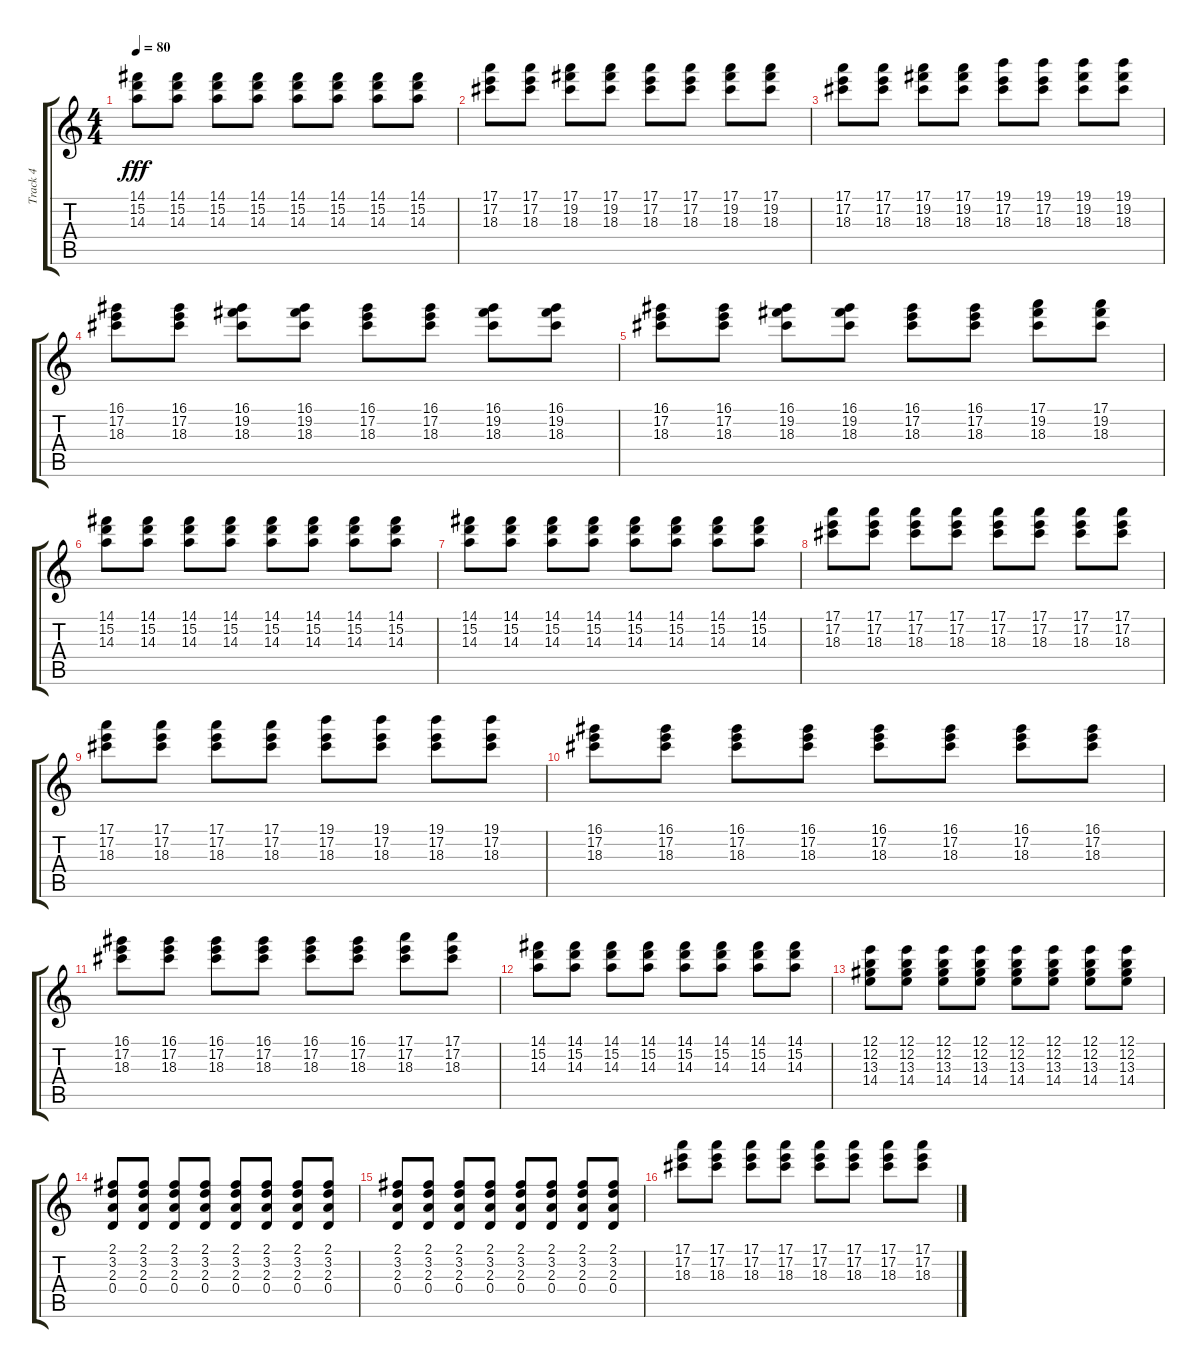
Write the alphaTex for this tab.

\track ("Track 4" "Track 4") {instrument brightacousticpiano}
\staff {score tabs}
\tuning (E5 B4 G4 D4 A3 E3) {hide}
\ts (4 4)
\tempo 80
\clef g2
\ks c
(14.1 15.2 14.3).8{dy fff} (14.1 15.2 14.3).8 (14.1 15.2 14.3).8 (14.1 15.2 14.3).8 (14.1 15.2 14.3).8 (14.1 15.2 14.3).8 (14.1 15.2 14.3).8 (14.1 15.2 14.3).8 |
(17.1 17.2 18.3).8 (17.1 17.2 18.3).8 (17.1 19.2 18.3).8 (17.1 19.2 18.3).8 (17.1 17.2 18.3).8 (17.1 17.2 18.3).8 (17.1 19.2 18.3).8 (17.1 19.2 18.3).8 |
(17.1 17.2 18.3).8 (17.1 17.2 18.3).8 (17.1 19.2 18.3).8 (17.1 19.2 18.3).8 (19.1 17.2 18.3).8 (19.1 17.2 18.3).8 (19.1 19.2 18.3).8 (19.1 19.2 18.3).8 |
(16.1 17.2 18.3).8 (16.1 17.2 18.3).8 (16.1 19.2 18.3).8 (16.1 19.2 18.3).8 (16.1 17.2 18.3).8 (16.1 17.2 18.3).8 (16.1 19.2 18.3).8 (16.1 19.2 18.3).8 |
(16.1 17.2 18.3).8 (16.1 17.2 18.3).8 (16.1 19.2 18.3).8 (16.1 19.2 18.3).8 (16.1 17.2 18.3).8 (16.1 17.2 18.3).8 (17.1 19.2 18.3).8 (17.1 19.2 18.3).8 |
(14.1 15.2 14.3).8 (14.1 15.2 14.3).8 (14.1 15.2 14.3).8 (14.1 15.2 14.3).8 (14.1 15.2 14.3).8 (14.1 15.2 14.3).8 (14.1 15.2 14.3).8 (14.1 15.2 14.3).8 |
(14.1 15.2 14.3).8 (14.1 15.2 14.3).8 (14.1 15.2 14.3).8 (14.1 15.2 14.3).8 (14.1 15.2 14.3).8 (14.1 15.2 14.3).8 (14.1 15.2 14.3).8 (14.1 15.2 14.3).8 |
(17.1 17.2 18.3).8 (17.1 17.2 18.3).8 (17.1 17.2 18.3).8 (17.1 17.2 18.3).8 (17.1 17.2 18.3).8 (17.1 17.2 18.3).8 (17.1 17.2 18.3).8 (17.1 17.2 18.3).8 |
(17.1 17.2 18.3).8 (17.1 17.2 18.3).8 (17.1 17.2 18.3).8 (17.1 17.2 18.3).8 (19.1 17.2 18.3).8 (19.1 17.2 18.3).8 (19.1 17.2 18.3).8 (19.1 17.2 18.3).8 |
(16.1 17.2 18.3).8 (16.1 17.2 18.3).8 (16.1 17.2 18.3).8 (16.1 17.2 18.3).8 (16.1 17.2 18.3).8 (16.1 17.2 18.3).8 (16.1 17.2 18.3).8 (16.1 17.2 18.3).8 |
(16.1 17.2 18.3).8 (16.1 17.2 18.3).8 (16.1 17.2 18.3).8 (16.1 17.2 18.3).8 (16.1 17.2 18.3).8 (16.1 17.2 18.3).8 (17.1 17.2 18.3).8 (17.1 17.2 18.3).8 |
(14.1 15.2 14.3).8 (14.1 15.2 14.3).8 (14.1 15.2 14.3).8 (14.1 15.2 14.3).8 (14.1 15.2 14.3).8 (14.1 15.2 14.3).8 (14.1 15.2 14.3).8 (14.1 15.2 14.3).8 |
(12.1 12.2 13.3 14.4).8 (12.1 12.2 13.3 14.4).8 (12.1 12.2 13.3 14.4).8 (12.1 12.2 13.3 14.4).8 (12.1 12.2 13.3 14.4).8 (12.1 12.2 13.3 14.4).8 (12.1 12.2 13.3 14.4).8 (12.1 12.2 13.3 14.4).8 |
(2.1 3.2 2.3 0.4).8 (2.1 3.2 2.3 0.4).8 (2.1 3.2 2.3 0.4).8 (2.1 3.2 2.3 0.4).8 (2.1 3.2 2.3 0.4).8 (2.1 3.2 2.3 0.4).8 (2.1 3.2 2.3 0.4).8 (2.1 3.2 2.3 0.4).8 |
(2.1 3.2 2.3 0.4).8 (2.1 3.2 2.3 0.4).8 (2.1 3.2 2.3 0.4).8 (2.1 3.2 2.3 0.4).8 (2.1 3.2 2.3 0.4).8 (2.1 3.2 2.3 0.4).8 (2.1 3.2 2.3 0.4).8 (2.1 3.2 2.3 0.4).8 |
(17.1 17.2 18.3).8 (17.1 17.2 18.3).8 (17.1 17.2 18.3).8 (17.1 17.2 18.3).8 (17.1 17.2 18.3).8 (17.1 17.2 18.3).8 (17.1 17.2 18.3).8 (17.1 17.2 18.3).8
